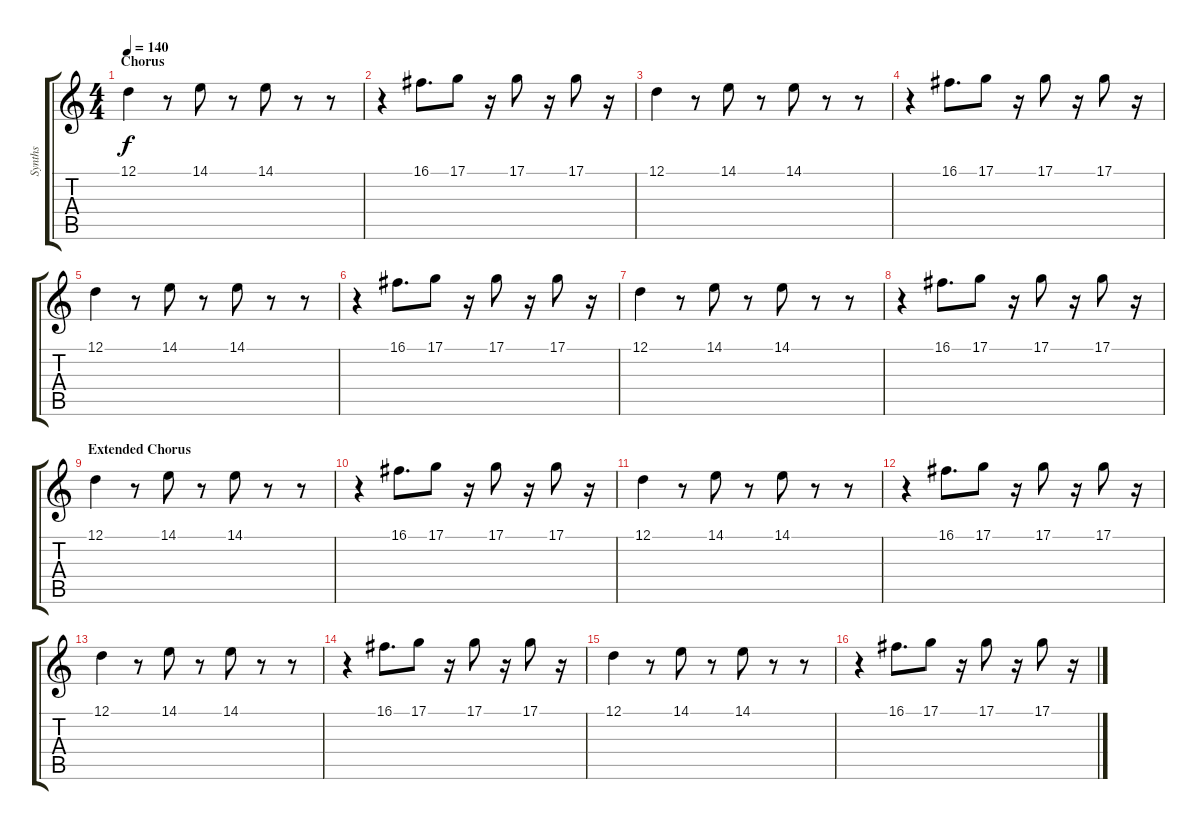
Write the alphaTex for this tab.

\track ("Synths" "Synths") {instrument lead2sawtooth}
\staff {score tabs}
\tuning (D4 A3 F3 C3 G2 C2) {hide}
\ts (4 4)
\section ("" "Chorus")
\tempo 140
\clef g2
\ks c
12.1.4{dy f} r.8 14.1.8 r.8 14.1.8 r.8 r.8 |
r.4 16.1.8{d} 17.1.8 r.16 17.1.8 r.16 17.1.8 r.16 |
12.1.4 r.8 14.1.8 r.8 14.1.8 r.8 r.8 |
r.4 16.1.8{d} 17.1.8 r.16 17.1.8 r.16 17.1.8 r.16 |
12.1.4 r.8 14.1.8 r.8 14.1.8 r.8 r.8 |
r.4 16.1.8{d} 17.1.8 r.16 17.1.8 r.16 17.1.8 r.16 |
12.1.4 r.8 14.1.8 r.8 14.1.8 r.8 r.8 |
r.4 16.1.8{d} 17.1.8 r.16 17.1.8 r.16 17.1.8 r.16 |
\section ("" "Extended Chorus")
12.1.4 r.8 14.1.8 r.8 14.1.8 r.8 r.8 |
r.4 16.1.8{d} 17.1.8 r.16 17.1.8 r.16 17.1.8 r.16 |
12.1.4 r.8 14.1.8 r.8 14.1.8 r.8 r.8 |
r.4 16.1.8{d} 17.1.8 r.16 17.1.8 r.16 17.1.8 r.16 |
12.1.4 r.8 14.1.8 r.8 14.1.8 r.8 r.8 |
r.4 16.1.8{d} 17.1.8 r.16 17.1.8 r.16 17.1.8 r.16 |
12.1.4 r.8 14.1.8 r.8 14.1.8 r.8 r.8 |
r.4 16.1.8{d} 17.1.8 r.16 17.1.8 r.16 17.1.8 r.16
